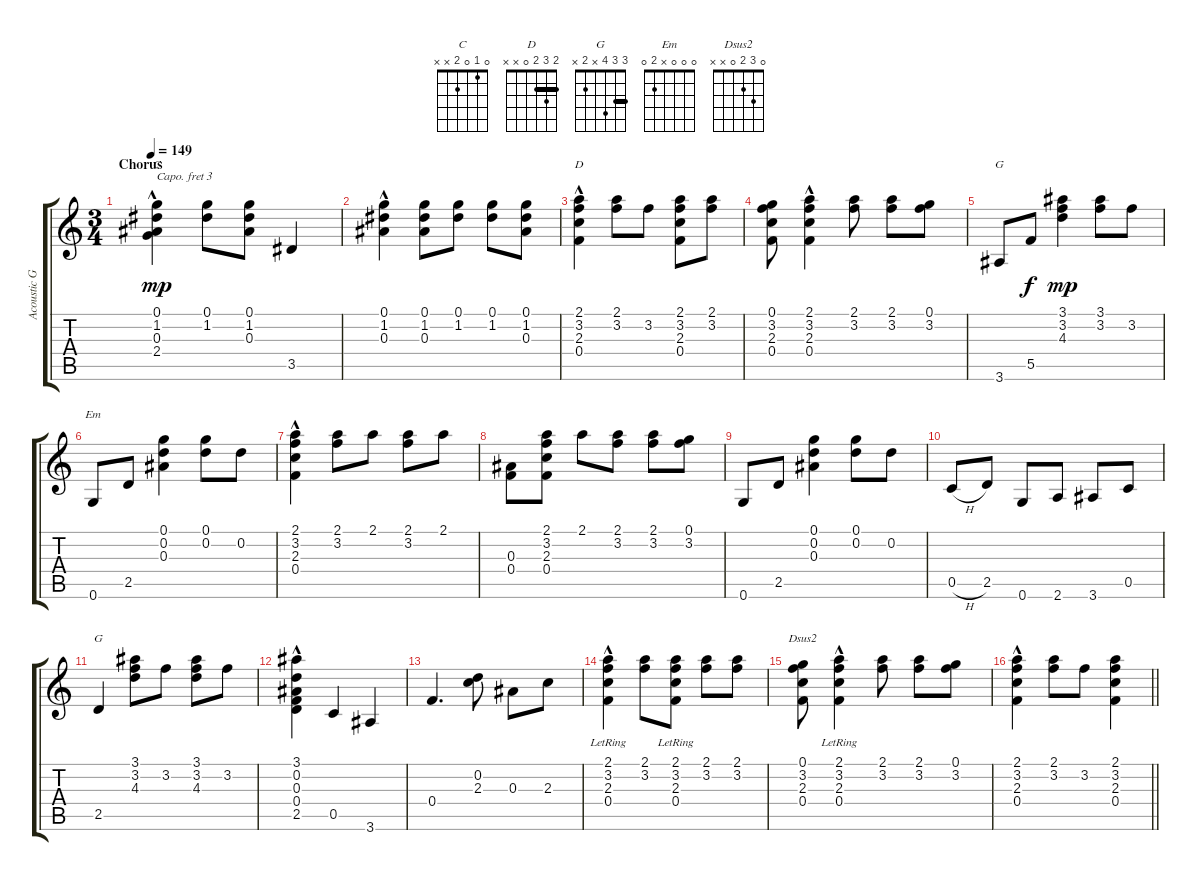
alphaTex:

\track ("Acoustic Guitar" "Acoustic G") {instrument acousticguitarsteel}
\staff {score tabs}
\capo 3
\tuning (E4 B3 G3 D3 A2 E2) {hide}
\chord ("C" 0 1 0 2 x x)
\chord ("D" 2 3 2 0 x x) {barre 2}
\chord ("G" 3 3 4 x 5 3) {barre 3}
\chord ("Em" 0 0 0 x 2 0)
\chord ("G" 3 3 4 x 2 x) {barre 3}
\chord ("Dsus2" 0 3 2 0 x x)
\ts (3 4)
\section ("" "Chorus")
\tempo 149
\clef g2
\ks c
(0.1{hac} 1.2{hac} 0.3{hac} 2.4{hac}).4{ch "C" dy mp} (0.1 1.2).8 (0.1 1.2 0.3).8 3.5.4 |
(0.1{hac} 1.2{hac} 0.3).4 (0.1 1.2 0.3).8 (0.1 1.2).8 (0.1 1.2).8 (0.1 1.2 0.3).8 |
(2.1{hac} 3.2{hac} 2.3{hac} 0.4).4{ch "D"} (2.1 3.2).8 3.2.8 (2.1 3.2 2.3 0.4).8 (2.1 3.2).8 |
(0.1 3.2 2.3 0.4).8 (2.1{hac} 3.2{hac} 2.3 0.4).4 (2.1 3.2).8 (2.1 3.2).8 (0.1 3.2).8 |
3.6.8{ch "G"} 5.5.8{dy f} (3.1 3.2 4.3).4{dy mp} (3.1 3.2).8 3.2.8 |
0.6.8{ch "Em"} 2.5.8 (0.1 0.2 0.3).4 (0.1 0.2).8 0.2.8 |
(2.1{hac} 3.2{hac} 2.3 0.4).4 (2.1 3.2).8 2.1.8 (2.1 3.2).8 2.1.8 |
(0.3 0.4).8 (2.1 3.2 2.3 0.4).8 2.1.8 (2.1 3.2).8 (2.1 3.2).8 (0.1 3.2).8 |
0.6.8 2.5.8 (0.1 0.2 0.3).4 (0.1 0.2).8 0.2.8 |
0.5{h}.8 2.5.8 0.6.8 2.6.8 3.6.8 0.5.8 |
2.5.4{ch "G"} (3.1 3.2 4.3).8 3.2.8 (3.1 3.2 4.3).8 3.2.8 |
(3.1{hac} 0.2{hac} 0.3 0.4 2.5{hac}).4 0.5.4 3.6.4 |
0.4.4{d} (0.2 2.3).8 0.3.8 2.3.8 |
(2.1{hac} 3.2{hac} 2.3{lr} 0.4{lr}).4 (2.1 3.2).8 (2.1 3.2 2.3{lr} 0.4{lr}).8 (2.1 3.2).8 (2.1 3.2).8 |
(0.1 3.2 2.3 0.4).8{ch "Dsus2"} (2.1{hac} 3.2{hac} 2.3{lr} 0.4{lr}).4 (2.1 3.2).8 (2.1 3.2).8 (0.1 3.2).8 |
\barLineRight lightlight
(2.1{hac} 3.2{hac} 2.3{hac} 0.4).4 (2.1 3.2).8 3.2.8 (2.1 3.2 2.3 0.4).4
